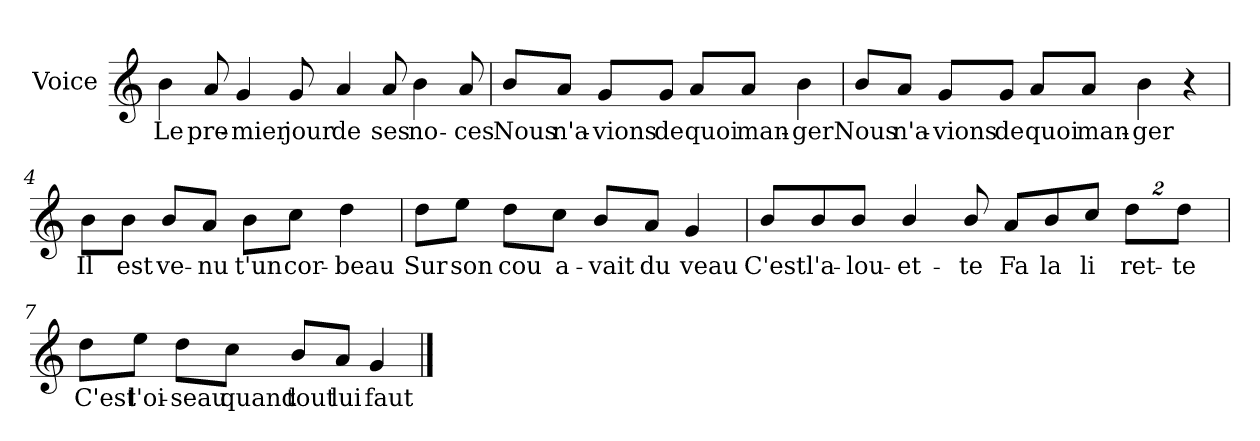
**kern	**text
*part1	*part1
*staff1	*staff1
*I"Voice	*
*I'V	*
*clefG2	*
*k[]	*
*C:	*
=1	=1
4b\	Le
8a/	pre-
4g/	-mier
8g/	jour
4a/	de
8a/	ses
4b\	no-
8a/	-ces
=2	=2
*MM140	*
8b/L	Nous
8a/J	n'a-
8g/L	-vions
8g/J	de
8a/L	quoi
8a/J	man-
4b\	-ger
!!LO:LB:g=z
=3	=3
8b/L	Nous
8a/J	n'a-
8g/L	-vions
8g/J	de
8a/L	quoi
8a/J	man-
4b\	-ger
4r	.
=4	=4
8b\L	Il
8b\J	est
8b/L	ve-
8a/J	-nu
8b\L	t'un
8cc\J	cor-
4dd\	-beau
=5	=5
8dd\L	Sur
8ee\J	son
8dd\L	cou
8cc\J	a-
8b/L	-vait
8a/J	du
4g/	veau
!!LO:LB:g=z
=6	=6
*MM210	*
8b/L	C'est
8b/	l'a-
8b/J	-lou-
4b/	-et-
8b/	-te
8a/L	Fa
8b/	la
8cc/J	li
16%3dd\L	ret-
16%3dd\J	-te
=7	=7
*MM140	*
8dd\L	C'est
8ee\J	l'oi-
8dd\L	-seau
8cc\J	quand
8b/L	tout
8a/J	lui
4g/	faut
==	==
*-	*-
